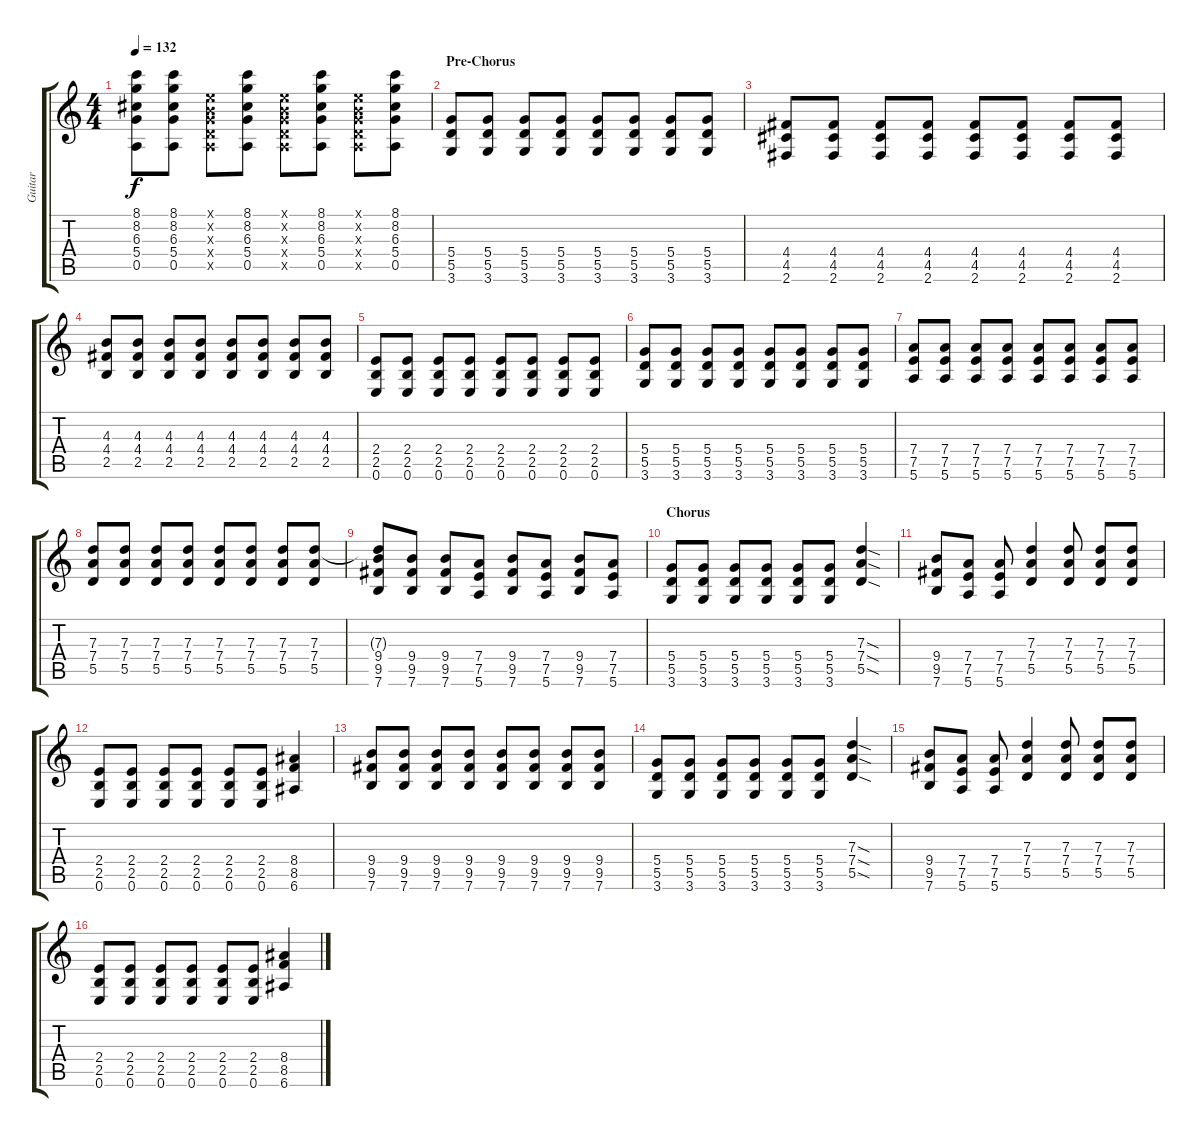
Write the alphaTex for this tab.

\track ("Guitar" "Guitar") {instrument distortionguitar}
\staff {score tabs}
\tuning (E4 B3 G3 D3 A2 E2) {hide}
\ts (4 4)
\tempo 132
\clef g2
\ks c
(8.1 8.2 6.3 5.4 0.5).8{dy f} (8.1 8.2 6.3 5.4 0.5).8 (0.1{x} 0.2{x} 0.3{x} 0.4{x} 0.5{x}).8 (8.1 8.2 6.3 5.4 0.5).8 (0.1{x} 0.2{x} 0.3{x} 0.4{x} 0.5{x}).8 (8.1 8.2 6.3 5.4 0.5).8 (0.1{x} 0.2{x} 0.3{x} 0.4{x} 0.5{x}).8 (8.1 8.2 6.3 5.4 0.5).8 |
\section ("" "Pre-Chorus")
(5.4 5.5 3.6).8 (5.4 5.5 3.6).8 (5.4 5.5 3.6).8 (5.4 5.5 3.6).8 (5.4 5.5 3.6).8 (5.4 5.5 3.6).8 (5.4 5.5 3.6).8 (5.4 5.5 3.6).8 |
(4.4 4.5 2.6).8 (4.4 4.5 2.6).8 (4.4 4.5 2.6).8 (4.4 4.5 2.6).8 (4.4 4.5 2.6).8 (4.4 4.5 2.6).8 (4.4 4.5 2.6).8 (4.4 4.5 2.6).8 |
(4.3 4.4 2.5).8 (4.3 4.4 2.5).8 (4.3 4.4 2.5).8 (4.3 4.4 2.5).8 (4.3 4.4 2.5).8 (4.3 4.4 2.5).8 (4.3 4.4 2.5).8 (4.3 4.4 2.5).8 |
(2.4 2.5 0.6).8 (2.4 2.5 0.6).8 (2.4 2.5 0.6).8 (2.4 2.5 0.6).8 (2.4 2.5 0.6).8 (2.4 2.5 0.6).8 (2.4 2.5 0.6).8 (2.4 2.5 0.6).8 |
(5.4 5.5 3.6).8 (5.4 5.5 3.6).8 (5.4 5.5 3.6).8 (5.4 5.5 3.6).8 (5.4 5.5 3.6).8 (5.4 5.5 3.6).8 (5.4 5.5 3.6).8 (5.4 5.5 3.6).8 |
(7.4 7.5 5.6).8 (7.4 7.5 5.6).8 (7.4 7.5 5.6).8 (7.4 7.5 5.6).8 (7.4 7.5 5.6).8 (7.4 7.5 5.6).8 (7.4 7.5 5.6).8 (7.4 7.5 5.6).8 |
(7.3 7.4 5.5).8 (7.3 7.4 5.5).8 (7.3 7.4 5.5).8 (7.3 7.4 5.5).8 (7.3 7.4 5.5).8 (7.3 7.4 5.5).8 (7.3 7.4 5.5).8 (7.3 7.4 5.5).8 |
(7.3{t} 9.4 9.5 7.6).8 (9.4 9.5 7.6).8 (9.4 9.5 7.6).8 (7.4 7.5 5.6).8 (9.4 9.5 7.6).8 (7.4 7.5 5.6).8 (9.4 9.5 7.6).8 (7.4 7.5 5.6).8 |
\section ("" "Chorus")
(5.4 5.5 3.6).8 (5.4 5.5 3.6).8 (5.4 5.5 3.6).8 (5.4 5.5 3.6).8 (5.4 5.5 3.6).8 (5.4 5.5 3.6).8 (7.3{sod} 7.4{sod} 5.5{sod}).4 |
(9.4 9.5 7.6).8 (7.4 7.5 5.6).8 (7.4 7.5 5.6).8 (7.3 7.4 5.5).4 (7.3 7.4 5.5).8 (7.3 7.4 5.5).8 (7.3 7.4 5.5).8 |
(2.4 2.5 0.6).8 (2.4 2.5 0.6).8 (2.4 2.5 0.6).8 (2.4 2.5 0.6).8 (2.4 2.5 0.6).8 (2.4 2.5 0.6).8 (8.4 8.5 6.6).4 |
(9.4 9.5 7.6).8 (9.4 9.5 7.6).8 (9.4 9.5 7.6).8 (9.4 9.5 7.6).8 (9.4 9.5 7.6).8 (9.4 9.5 7.6).8 (9.4 9.5 7.6).8 (9.4 9.5 7.6).8 |
(5.4 5.5 3.6).8 (5.4 5.5 3.6).8 (5.4 5.5 3.6).8 (5.4 5.5 3.6).8 (5.4 5.5 3.6).8 (5.4 5.5 3.6).8 (7.3{sod} 7.4{sod} 5.5{sod}).4 |
(9.4 9.5 7.6).8 (7.4 7.5 5.6).8 (7.4 7.5 5.6).8 (7.3 7.4 5.5).4 (7.3 7.4 5.5).8 (7.3 7.4 5.5).8 (7.3 7.4 5.5).8 |
(2.4 2.5 0.6).8 (2.4 2.5 0.6).8 (2.4 2.5 0.6).8 (2.4 2.5 0.6).8 (2.4 2.5 0.6).8 (2.4 2.5 0.6).8 (8.4 8.5 6.6).4
